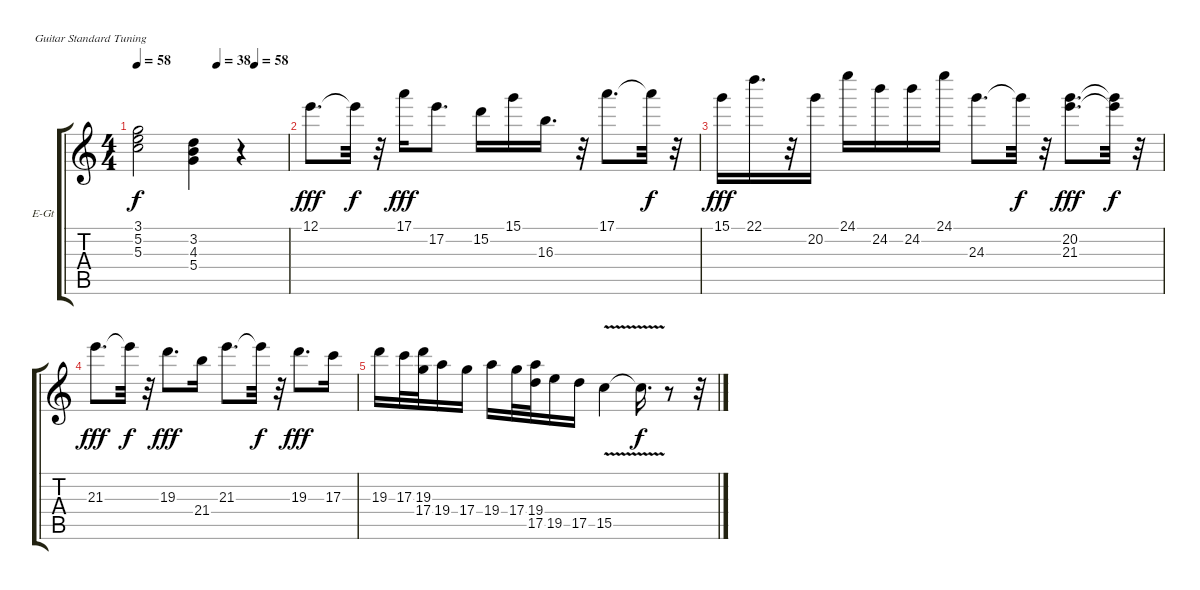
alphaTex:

\bracketExtendMode groupsimilarinstruments
\firstSystemTrackNameOrientation horizontal
\otherSystemsTrackNameOrientation horizontal
\track ("ds guitar" "E-Gt") {instrument overdrivenguitar}
\staff {score tabs}
\tuning (E4 B3 G3 D3 A2 E2)
\ts (4 4)
\tempo 58
\tempo (38 0.53125)
\tempo (58 0.78125)
\clef g2
\ks c
(3.1 5.2 5.3).2{dy f} (3.2 4.3 5.4).4 r.4 |
12.1.8{d dy fff} 12.1{t}.32{dy f} r.32 17.1.16{dy fff} 17.2.8{d} 15.2.16 15.1.16 16.3.16{d} r.32 17.1.8{d} 17.1{t}.32{dy f} r.32 |
15.1.16{dy fff} 22.1.16{d} r.32 20.2.16 24.1.16 24.2.16 24.2.16 24.1.16 24.3.8{d} 24.3{t}.32{dy f} r.32 (20.2 21.3).8{d dy fff} (20.2{t} 21.3{t}).32{dy f} r.32 |
21.3.8{d dy fff} 21.3{t}.32{dy f} r.32 19.3.8{d dy fff} 21.4.16 21.3.8{d} 21.3{t}.32{dy f} r.32 19.3.8{d dy fff} 17.3.16 |
19.3.16 17.3.32 (19.3 17.4).32 19.4.16 17.4.16 19.4.16 17.4.32 (19.4 17.5).32 19.5.16 17.5.16 15.5{v}.4 15.5{v t}.16{d dy f} r.8 r.32
